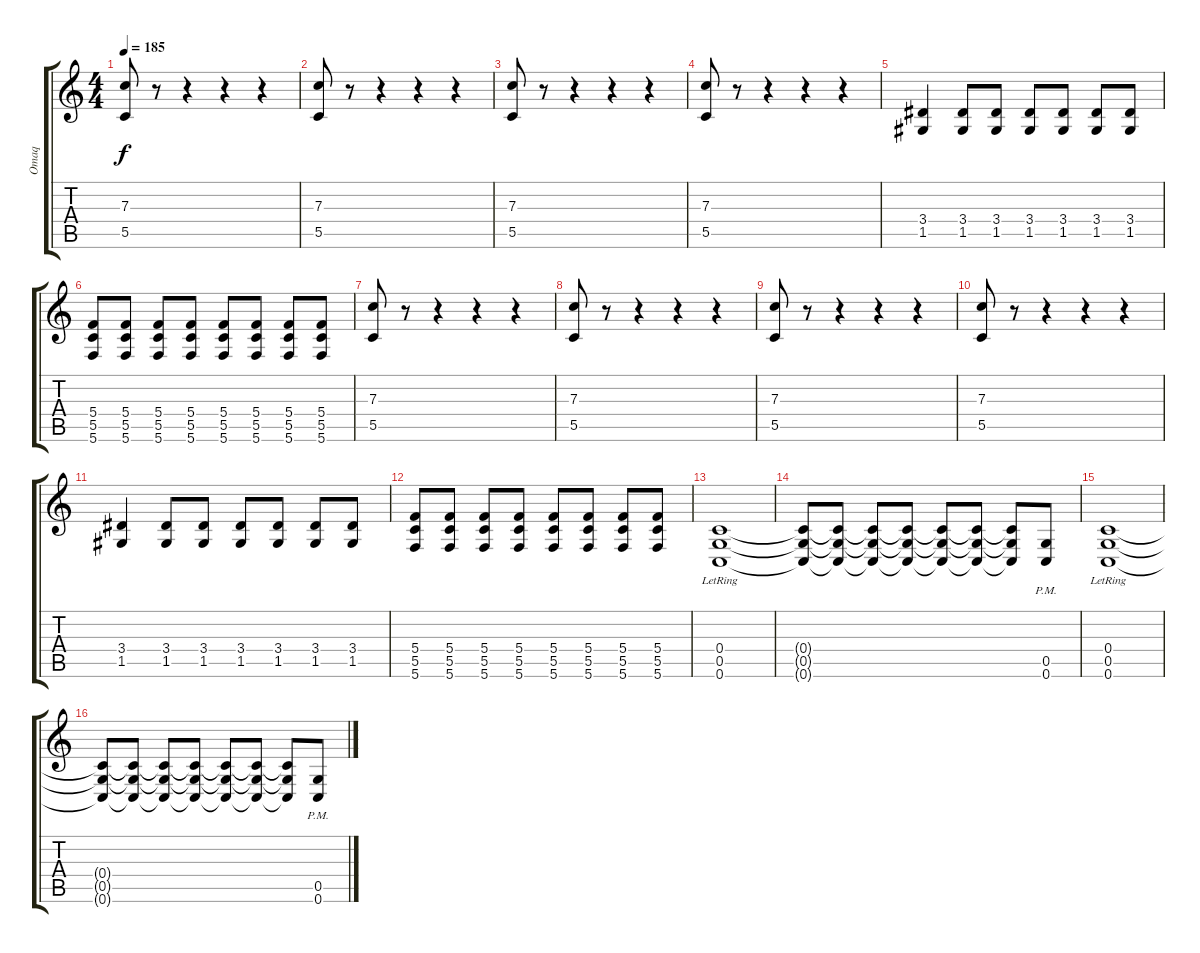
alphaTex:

\track ("Omaq" "Omaq") {instrument distortionguitar}
\staff {score tabs}
\tuning (D4 A3 F3 C3 G2 C2) {hide}
\ts (4 4)
\tempo 185
\clef g2
\ks c
(7.3 5.5).8{dy f} r.8 r.4 r.4 r.4 |
(7.3 5.5).8 r.8 r.4 r.4 r.4 |
(7.3 5.5).8 r.8 r.4 r.4 r.4 |
(7.3 5.5).8 r.8 r.4 r.4 r.4 |
(3.4 1.5).4 (3.4 1.5).8 (3.4 1.5).8 (3.4 1.5).8 (3.4 1.5).8 (3.4 1.5).8 (3.4 1.5).8 |
(5.4 5.5 5.6).8 (5.4 5.5 5.6).8 (5.4 5.5 5.6).8 (5.4 5.5 5.6).8 (5.4 5.5 5.6).8 (5.4 5.5 5.6).8 (5.4 5.5 5.6).8 (5.4 5.5 5.6).8 |
(7.3 5.5).8 r.8 r.4 r.4 r.4 |
(7.3 5.5).8 r.8 r.4 r.4 r.4 |
(7.3 5.5).8 r.8 r.4 r.4 r.4 |
(7.3 5.5).8 r.8 r.4 r.4 r.4 |
(3.4 1.5).4 (3.4 1.5).8 (3.4 1.5).8 (3.4 1.5).8 (3.4 1.5).8 (3.4 1.5).8 (3.4 1.5).8 |
(5.4 5.5 5.6).8 (5.4 5.5 5.6).8 (5.4 5.5 5.6).8 (5.4 5.5 5.6).8 (5.4 5.5 5.6).8 (5.4 5.5 5.6).8 (5.4 5.5 5.6).8 (5.4 5.5 5.6).8 |
(0.4{lr} 0.5{lr} 0.6{lr}).1 |
(0.4{t} 0.5{t} 0.6{t}).8 (0.4{t} 0.5{t} 0.6{t}).8 (0.4{t} 0.5{t} 0.6{t}).8 (0.4{t} 0.5{t} 0.6{t}).8 (0.4{t} 0.5{t} 0.6{t}).8 (0.4{t} 0.5{t} 0.6{t}).8 (0.4{t} 0.5{t} 0.6{t}).8 (0.5{pm} 0.6{pm}).8 |
(0.4{lr} 0.5{lr} 0.6{lr}).1 |
(0.4{t} 0.5{t} 0.6{t}).8 (0.4{t} 0.5{t} 0.6{t}).8 (0.4{t} 0.5{t} 0.6{t}).8 (0.4{t} 0.5{t} 0.6{t}).8 (0.4{t} 0.5{t} 0.6{t}).8 (0.4{t} 0.5{t} 0.6{t}).8 (0.4{t} 0.5{t} 0.6{t}).8 (0.5{pm} 0.6{pm}).8
